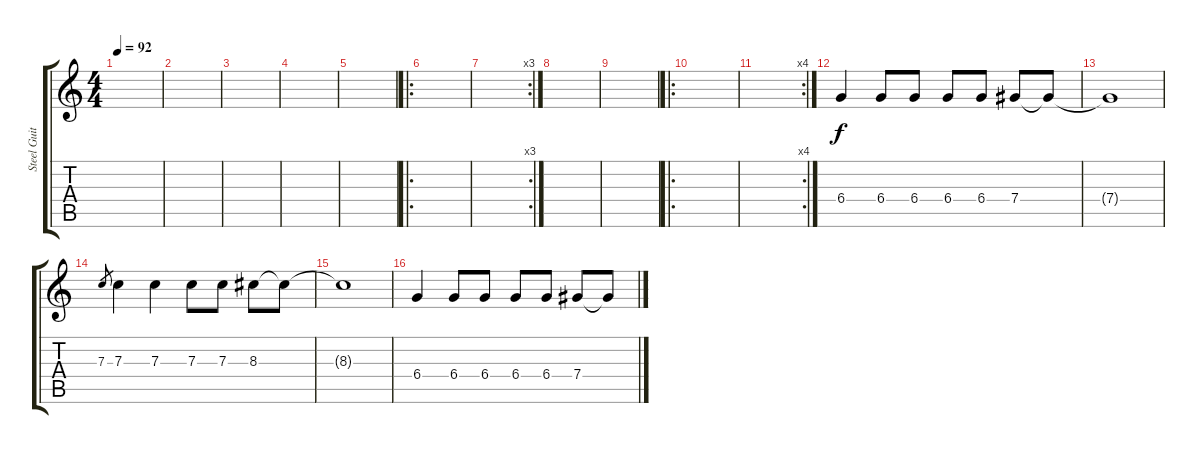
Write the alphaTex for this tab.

\track ("Steel Guitar" "Steel Guit") {instrument acousticguitarsteel}
\staff {score tabs}
\tuning (Db4 Ab3 F3 Db3 Ab2 Db2) {hide}
\ts (4 4)
\tempo 92
\clef g2
\ks c
|
|
|
|
|
\ro
|
\rc 3
|
|
|
\ro
|
\rc 4
|
6.4.4 6.4.8 6.4.8 6.4.8 6.4.8 7.4.8 7.4{t}.8 |
7.4{t}.1 |
7.3.8{gr} 7.3.4 7.3.4 7.3.8 7.3.8 8.3.8 8.3{t}.8 |
8.3{t}.1 |
6.4.4 6.4.8 6.4.8 6.4.8 6.4.8 7.4.8 7.4{t}.8
